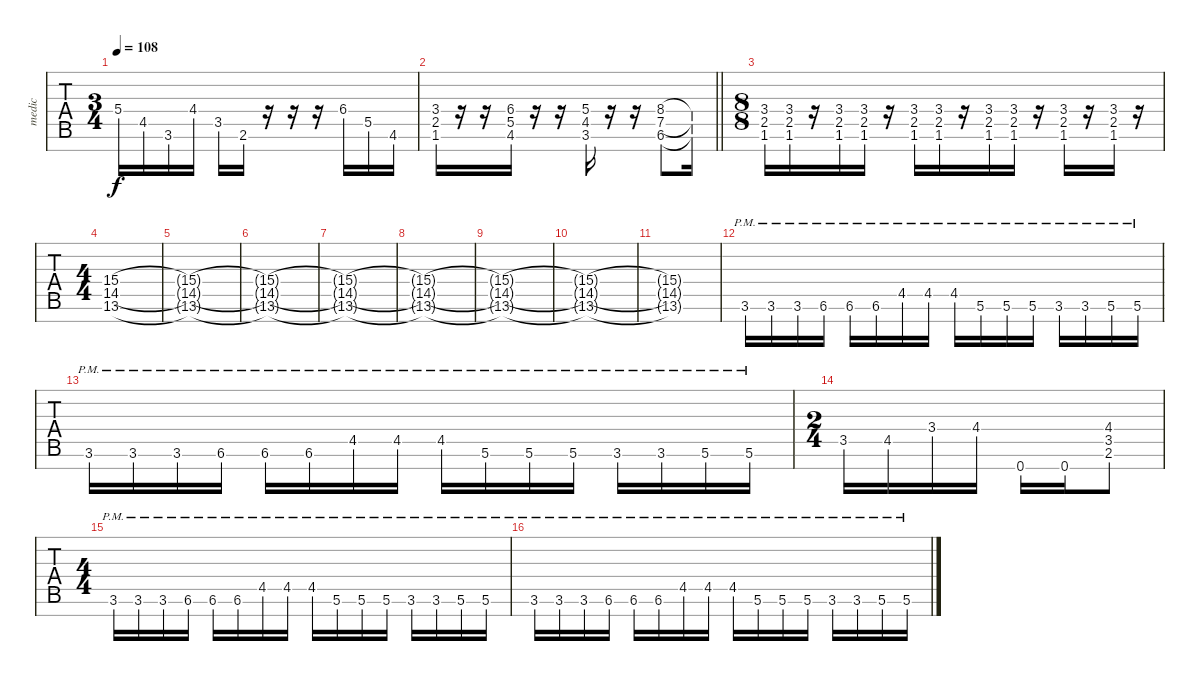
\track ("medic" "medic") {instrument overdrivenguitar}
\staff {tabs}
\tuning (E4 A3 Gb3 D3 A2 E2 A1) {hide}
\ts (3 4)
\tempo 108
\clef f4
\ks c
5.4.16{dy f} 4.5.16 3.6.16 4.4.16 3.5.16 2.6.16 r.16 r.16 r.16 6.4.16 5.5.16 4.6.16 |
\barLineRight lightlight
(3.4 2.5 1.6).16 r.16 r.16 (6.4 5.5 4.6).16 r.16 r.16 (5.4 4.5 3.6).16 r.16 r.16 (8.4 7.5 6.6).8 (8.4{t} 7.5{t} 6.6{t}).16 |
\ts (8 8)
(3.4 2.5 1.6).16 (3.4 2.5 1.6).16 r.16 (3.4 2.5 1.6).16 (3.4 2.5 1.6).16 r.16 (3.4 2.5 1.6).16 (3.4 2.5 1.6).16 r.16 (3.4 2.5 1.6).16 (3.4 2.5 1.6).16 r.16 (3.4 2.5 1.6).16 r.16 (3.4 2.5 1.6).16 r.16 |
\ts (4 4)
(15.4 14.5 13.6).1 |
(15.4{t} 14.5{t} 13.6{t}).1 |
(15.4{t} 14.5{t} 13.6{t}).1 |
(15.4{t} 14.5{t} 13.6{t}).1 |
(15.4{t} 14.5{t} 13.6{t}).1 |
(15.4{t} 14.5{t} 13.6{t}).1 |
(15.4{t} 14.5{t} 13.6{t}).1 |
(15.4{t} 14.5{t} 13.6{t}).1 |
3.6{pm}.16 3.6{pm}.16 3.6{pm}.16 6.6{pm}.16 6.6{pm}.16 6.6{pm}.16 4.5{pm}.16 4.5{pm}.16 4.5{pm}.16 5.6{pm}.16 5.6{pm}.16 5.6{pm}.16 3.6{pm}.16 3.6{pm}.16 5.6{pm}.16 5.6{pm}.16 |
3.6{pm}.16 3.6{pm}.16 3.6{pm}.16 6.6{pm}.16 6.6{pm}.16 6.6{pm}.16 4.5{pm}.16 4.5{pm}.16 4.5{pm}.16 5.6{pm}.16 5.6{pm}.16 5.6{pm}.16 3.6{pm}.16 3.6{pm}.16 5.6{pm}.16 5.6{pm}.16 |
\ts (2 4)
3.5.16 4.5.16 3.4.16 4.4.16 0.7.16 0.7.16 (4.4 3.5 2.6).8 |
\ts (4 4)
3.6{pm}.16 3.6{pm}.16 3.6{pm}.16 6.6{pm}.16 6.6{pm}.16 6.6{pm}.16 4.5{pm}.16 4.5{pm}.16 4.5{pm}.16 5.6{pm}.16 5.6{pm}.16 5.6{pm}.16 3.6{pm}.16 3.6{pm}.16 5.6{pm}.16 5.6{pm}.16 |
3.6{pm}.16 3.6{pm}.16 3.6{pm}.16 6.6{pm}.16 6.6{pm}.16 6.6{pm}.16 4.5{pm}.16 4.5{pm}.16 4.5{pm}.16 5.6{pm}.16 5.6{pm}.16 5.6{pm}.16 3.6{pm}.16 3.6{pm}.16 5.6{pm}.16 5.6{pm}.16
